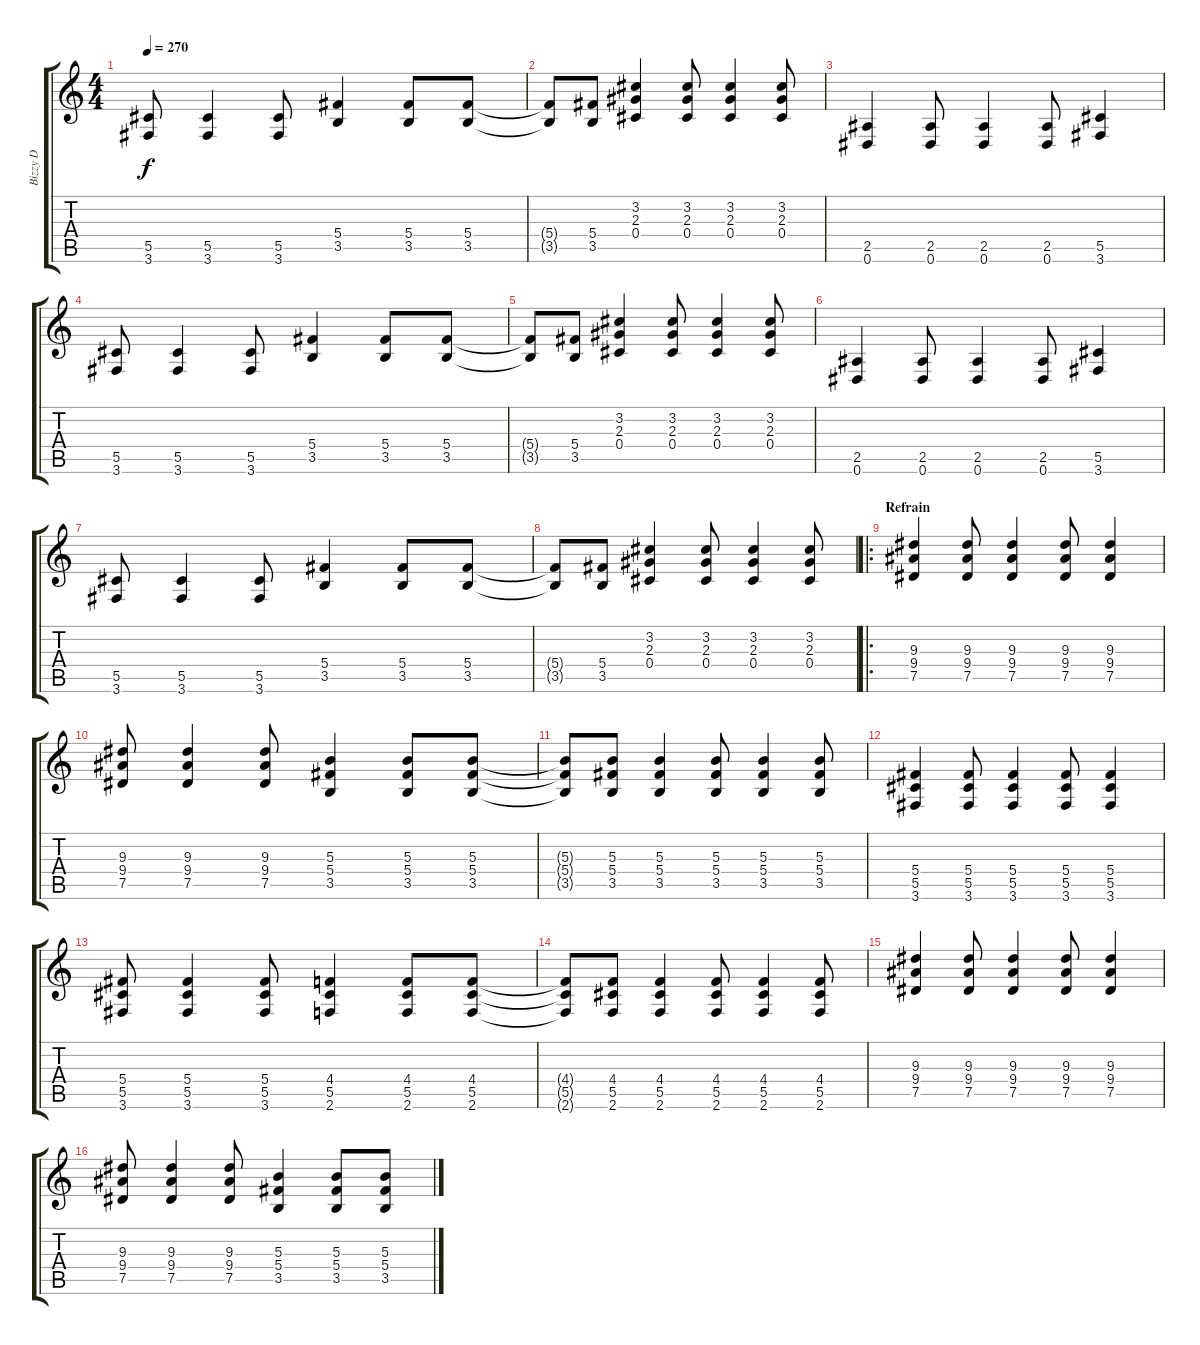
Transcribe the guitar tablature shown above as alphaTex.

\track ("Bizzy D" "Bizzy D") {instrument distortionguitar}
\staff {score tabs}
\tuning (Eb4 Bb3 Gb3 Db3 Ab2 Eb2) {hide}
\ts (4 4)
\tempo 270
\clef g2
\ks c
(5.5 3.6).8{dy f} (5.5 3.6).4 (5.5 3.6).8 (5.4 3.5).4 (5.4 3.5).8 (5.4 3.5).8 |
(5.4{t} 3.5{t}).8 (5.4 3.5).8 (3.2 2.3 0.4).4 (3.2 2.3 0.4).8 (3.2 2.3 0.4).4 (3.2 2.3 0.4).8 |
(2.5 0.6).4 (2.5 0.6).8 (2.5 0.6).4 (2.5 0.6).8 (5.5 3.6).4 |
(5.5 3.6).8 (5.5 3.6).4 (5.5 3.6).8 (5.4 3.5).4 (5.4 3.5).8 (5.4 3.5).8 |
(5.4{t} 3.5{t}).8 (5.4 3.5).8 (3.2 2.3 0.4).4 (3.2 2.3 0.4).8 (3.2 2.3 0.4).4 (3.2 2.3 0.4).8 |
(2.5 0.6).4 (2.5 0.6).8 (2.5 0.6).4 (2.5 0.6).8 (5.5 3.6).4 |
(5.5 3.6).8 (5.5 3.6).4 (5.5 3.6).8 (5.4 3.5).4 (5.4 3.5).8 (5.4 3.5).8 |
(5.4{t} 3.5{t}).8 (5.4 3.5).8 (3.2 2.3 0.4).4 (3.2 2.3 0.4).8 (3.2 2.3 0.4).4 (3.2 2.3 0.4).8 |
\ro
\section ("" "Refrain")
(9.3 9.4 7.5).4 (9.3 9.4 7.5).8 (9.3 9.4 7.5).4 (9.3 9.4 7.5).8 (9.3 9.4 7.5).4 |
(9.3 9.4 7.5).8 (9.3 9.4 7.5).4 (9.3 9.4 7.5).8 (5.3 5.4 3.5).4 (5.3 5.4 3.5).8 (5.3 5.4 3.5).8 |
(5.3{t} 5.4{t} 3.5{t}).8 (5.3 5.4 3.5).8 (5.3 5.4 3.5).4 (5.3 5.4 3.5).8 (5.3 5.4 3.5).4 (5.3 5.4 3.5).8 |
(5.4 5.5 3.6).4 (5.4 5.5 3.6).8 (5.4 5.5 3.6).4 (5.4 5.5 3.6).8 (5.4 5.5 3.6).4 |
(5.4 5.5 3.6).8 (5.4 5.5 3.6).4 (5.4 5.5 3.6).8 (4.4 5.5 2.6).4 (4.4 5.5 2.6).8 (4.4 5.5 2.6).8 |
(4.4{t} 5.5{t} 2.6{t}).8 (4.4 5.5 2.6).8 (4.4 5.5 2.6).4 (4.4 5.5 2.6).8 (4.4 5.5 2.6).4 (4.4 5.5 2.6).8 |
(9.3 9.4 7.5).4 (9.3 9.4 7.5).8 (9.3 9.4 7.5).4 (9.3 9.4 7.5).8 (9.3 9.4 7.5).4 |
(9.3 9.4 7.5).8 (9.3 9.4 7.5).4 (9.3 9.4 7.5).8 (5.3 5.4 3.5).4 (5.3 5.4 3.5).8 (5.3 5.4 3.5).8
